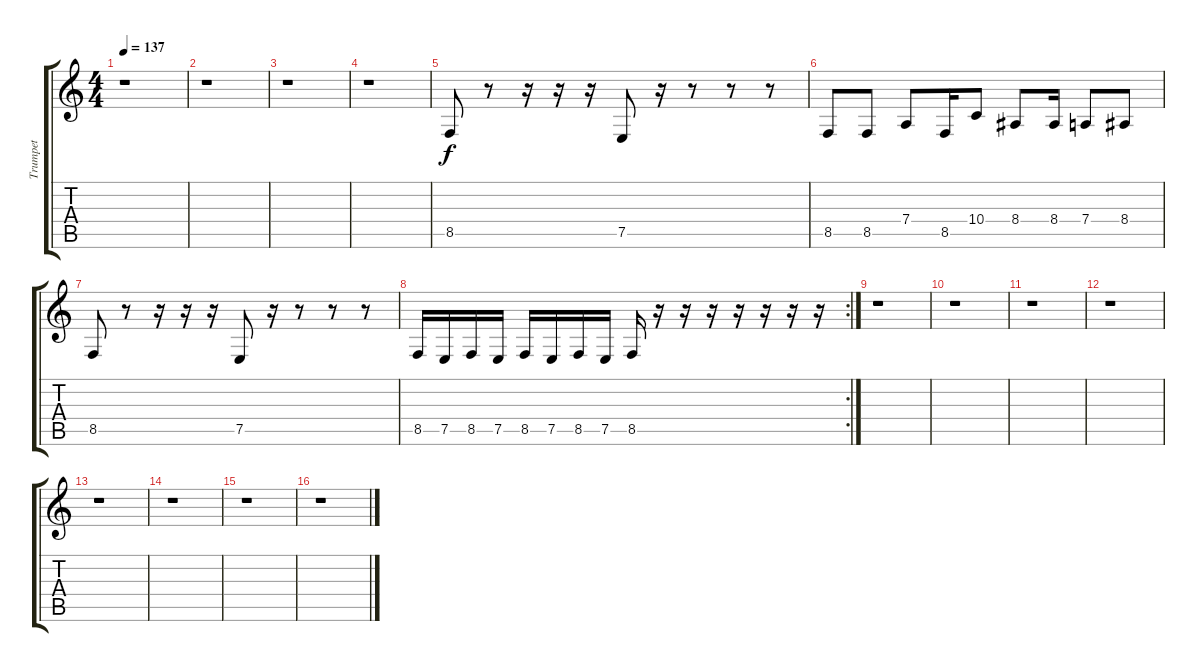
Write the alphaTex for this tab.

\track ("Trumpet" "Trumpet") {instrument trumpet}
\staff {score tabs}
\tuning (E4 B3 G3 D3 A2 E2) {hide}
\ts (4 4)
\tempo 137
\clef g2
\ks c
r.1{dy f} |
r.1 |
r.1 |
r.1 |
8.5.8 r.8 r.16 r.16 r.16 7.5.8 r.16 r.8 r.8 r.8 |
8.5.8 8.5.8 7.4.8 8.5.16 10.4.8 8.4.8 8.4.16 7.4.8 8.4.8 |
8.5.8 r.8 r.16 r.16 r.16 7.5.8 r.16 r.8 r.8 r.8 |
\rc 2
8.5.16 7.5.16 8.5.16 7.5.16 8.5.16 7.5.16 8.5.16 7.5.16 8.5.16 r.16 r.16 r.16 r.16 r.16 r.16 r.16 |
r.1 |
r.1 |
r.1 |
r.1 |
r.1 |
r.1 |
r.1 |
r.1
